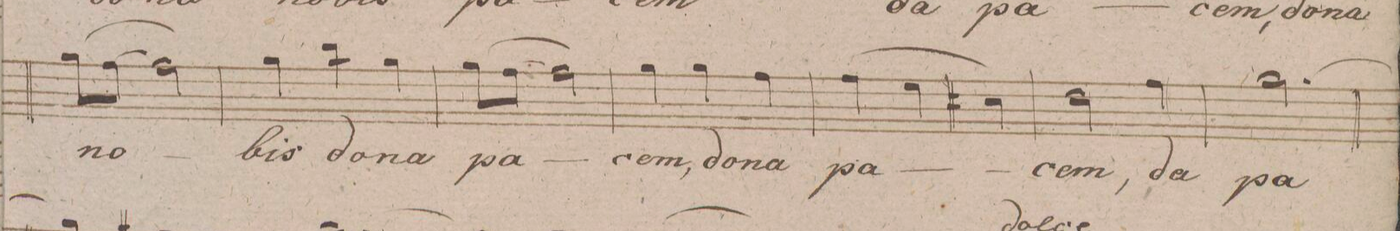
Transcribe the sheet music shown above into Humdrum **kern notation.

**kern	**text	**dynam
*I"Soprano	*	*
*clefC1	*	*
*k[f#c#g#d#]	*	*
*M3/4	*	*
(>8eeL	no-	.
[8dd#J	.	.
2dd#])	.	.
=98	=98	=98
4ee	-bis	.
4gg#	do-	.
4ee	-na	.
=99	=99	=99
(>8eeL	pa-	.
[8dd#J	.	.
2dd#])	.	.
=100	=100	=100
4ee	-cem,	.
4ee	do-	.
4dd#	-na	.
=101	=101	=101
(>4dd#	pa-	.
4cc#	.	.
4a#X)	.	.
=102	=102	=102
2b	-cem,	.
4dd#	da	.
=103	=103	=103
[2.ee	pa-	.
=104	=104	=104
*-	*-	*-
